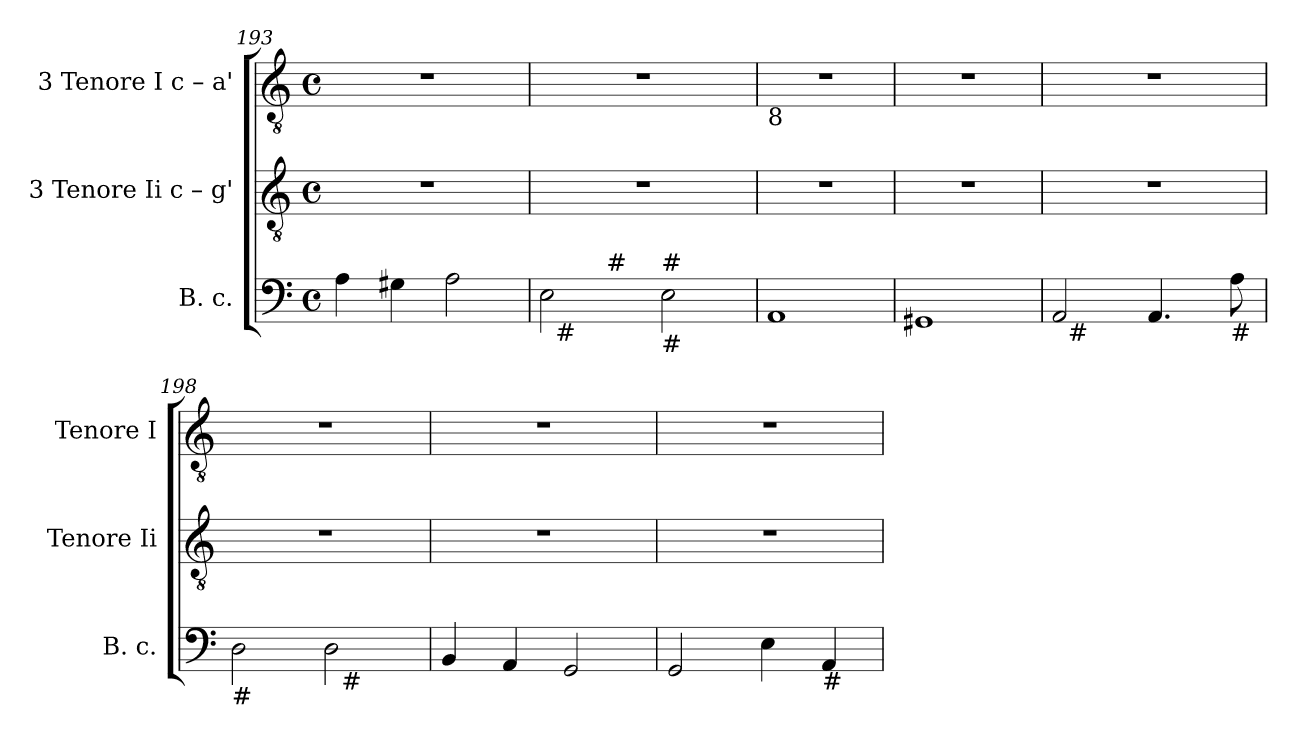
**kern	**kern	**kern
*part3	*part2	*part1
*staff3	*staff2	*staff1
*I"B. c.	*I"3 Tenore Ii c – g'	*I"3 Tenore I c – a'
*I'B. c.	*I'Tenore Ii	*I'Tenore I
*clefF4	*clefGv2	*clefGv2
*k[]	*k[]	*k[]
*C:	*C:	*C:
*M4/4	*M4/4	*M4/4
*met(c)	*met(c)	*met(c)
=193	=193	=193
4A\	1r	1r
4G#X\	.	.
2A\	.	.
=194	=194	=194
*^	*	*
*	*^	*	*
2E\	32ryy	4ryy	1r	1r
!	!LO:TX:b:t=#	!	!	!
.	2ryy	.	.	.
!	!	!LO:TX:a:t=#	!	!
.	.	2.ryy	.	.
!LO:TX:a:t=#	!	!	!	!
!LO:TX:b:t=#	!	!	!	!
2E\	.	.	.	.
.	4...ryy	.	.	.
!!LO:PB:g=z
=195	=195	=195	=195	=195
!	!	!	!	!LO:TX:b:t=8
*v	*v	*v	*	*
1AA	1r	1r
=196	=196	=196
1GG#X	1r	1r
=197	=197	=197
*^	*	*
2AA/	32ryy	1r	1r
!	!LO:TX:b:t=#	!	!
.	2ryy	.	.
4.AA/	.	.	.
.	4...ryy	.	.
!LO:TX:b:t=#	!	!	!
8A\	.	.	.
=198	=198	=198	=198
!LO:TX:b:t=#	!	!	!
2D\	2ryy	1r	1r
2D\	32ryy	.	.
!	!LO:TX:b:t=#	!	!
.	4...ryy	.	.
*v	*v	*	*
=199	=199	=199
4BB/	1r	1r
4AA/	.	.
2GG/	.	.
=200	=200	=200
2GG/	1r	1r
4E\	.	.
!LO:TX:b:t=#	!	!
4AA/	.	.
=	=	=
*-	*-	*-
